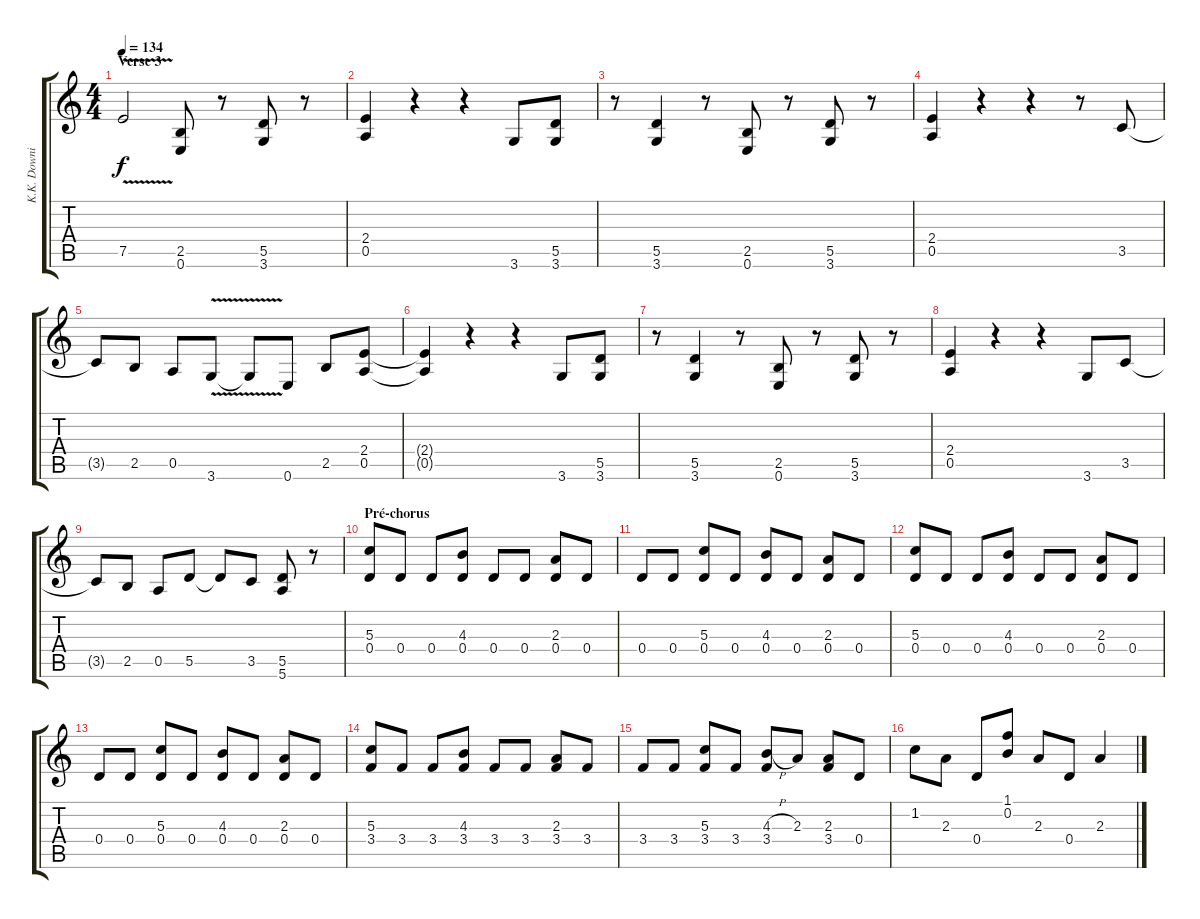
\track ("K.K. Downing" "K.K. Downi") {instrument distortionguitar}
\staff {score tabs}
\tuning (E4 B3 G3 D3 A2 E2) {hide}
\ts (4 4)
\section ("" "Verse 3")
\tempo 134
\clef g2
\ks c
7.5{v}.2{dy f} (2.5 0.6).8 r.8 (5.5 3.6).8 r.8 |
(2.4 0.5).4 r.4 r.4 3.6.8 (5.5 3.6).8 |
r.8 (5.5 3.6).4 r.8 (2.5 0.6).8 r.8 (5.5 3.6).8 r.8 |
(2.4 0.5).4 r.4 r.4 r.8 3.5.8 |
3.5{t}.8 2.5.8 0.5.8 3.6{v}.8 3.6{t}.8 0.6.8 2.5.8 (2.4 0.5).8 |
(2.4{t} 0.5{t}).4 r.4 r.4 3.6.8 (5.5 3.6).8 |
r.8 (5.5 3.6).4 r.8 (2.5 0.6).8 r.8 (5.5 3.6).8 r.8 |
(2.4 0.5).4 r.4 r.4 3.6.8 3.5.8 |
3.5{t}.8 2.5.8 0.5.8 5.5.8 5.5{t}.8 3.5.8 (5.5 5.6).8 r.8 |
\section ("" "Pré-chorus")
(5.3 0.4).8 0.4.8 0.4.8 (4.3 0.4).8 0.4.8 0.4.8 (2.3 0.4).8 0.4.8 |
0.4.8 0.4.8 (5.3 0.4).8 0.4.8 (4.3 0.4).8 0.4.8 (2.3 0.4).8 0.4.8 |
(5.3 0.4).8 0.4.8 0.4.8 (4.3 0.4).8 0.4.8 0.4.8 (2.3 0.4).8 0.4.8 |
0.4.8 0.4.8 (5.3 0.4).8 0.4.8 (4.3 0.4).8 0.4.8 (2.3 0.4).8 0.4.8 |
(5.3 3.4).8 3.4.8 3.4.8 (4.3 3.4).8 3.4.8 3.4.8 (2.3 3.4).8 3.4.8 |
3.4.8 3.4.8 (5.3 3.4).8 3.4.8 (4.3{h} 3.4).8 2.3.8 (2.3 3.4).8 0.4.8 |
1.2.8 2.3.8 0.4.8 (1.1 0.2).8 2.3.8 0.4.8 2.3.4
